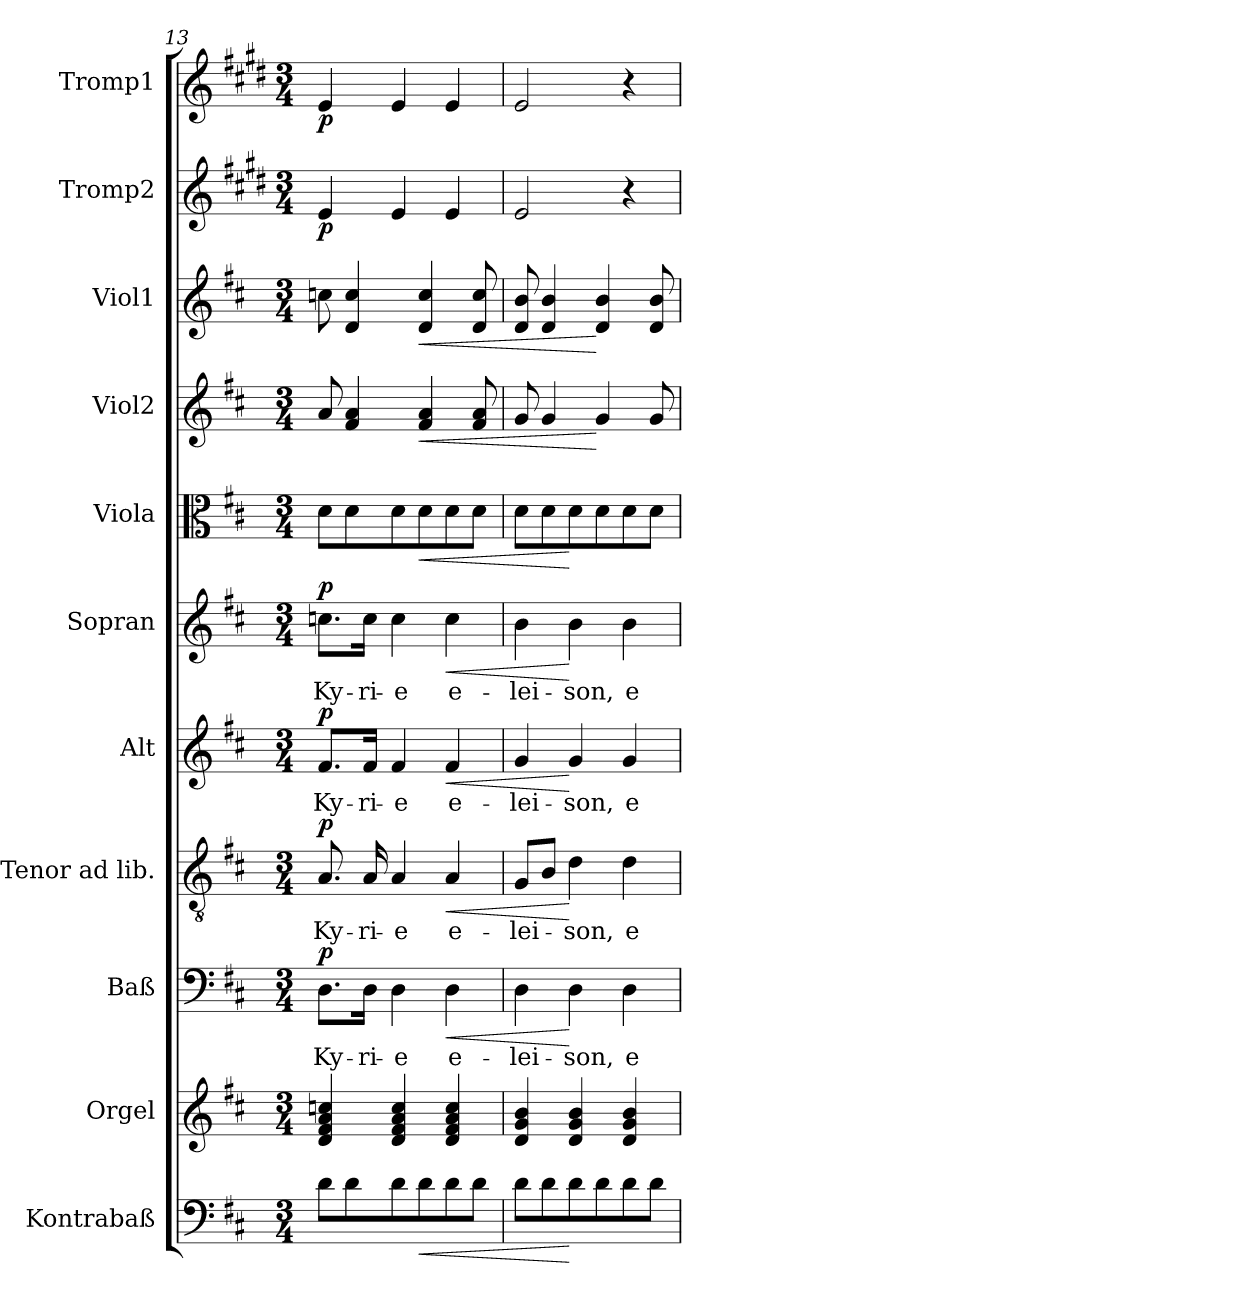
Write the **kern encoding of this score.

**kern	**dynam	**kern	**kern	**text	**dynam	**kern	**text	**dynam	**kern	**text	**dynam	**kern	**text	**dynam	**kern	**dynam	**kern	**dynam	**kern	**dynam	**kern	**dynam	**kern	**dynam
*part11	*part11	*part10	*part9	*part9	*part9	*part8	*part8	*part8	*part7	*part7	*part7	*part6	*part6	*part6	*part5	*part5	*part4	*part4	*part3	*part3	*part2	*part2	*part1	*part1
*staff11	*staff11	*staff10	*staff9	*staff9	*staff9	*staff8	*staff8	*staff8	*staff7	*staff7	*staff7	*staff6	*staff6	*staff6	*staff5	*staff5	*staff4	*staff4	*staff3	*staff3	*staff2	*staff2	*staff1	*staff1
*I"Kontrabaß	*	*I"Orgel	*I"Baß	*	*	*I"Tenor ad lib.	*	*	*I"Alt	*	*	*I"Sopran	*	*	*I"Viola	*	*I"Viol2	*	*I"Viol1	*	*I"Tromp2	*	*I"Tromp1	*
*	*	*	*	*	*	*	*	*	*	*	*	*	*	*	*I'Vla	*	*	*	*	*	*	*	*	*
!!LO:PB:g=z
*clefF4	*	*clefG2	*clefF4	*	*	*clefGv2	*	*	*clefG2	*	*	*clefG2	*	*	*clefC3	*	*clefG2	*	*clefG2	*	*clefG2	*	*clefG2	*
*ITrd7c12	*	*	*	*	*	*	*	*	*	*	*	*	*	*	*	*	*	*	*	*	*ITrd1c2	*	*ITrd1c2	*
*k[f#c#]	*	*k[f#c#]	*k[f#c#]	*	*	*k[f#c#]	*	*	*k[f#c#]	*	*	*k[f#c#]	*	*	*k[f#c#]	*	*k[f#c#]	*	*k[f#c#]	*	*k[f#c#]	*	*k[f#c#]	*
*D:	*	*D:	*D:	*	*	*D:	*	*	*D:	*	*	*D:	*	*	*D:	*	*D:	*	*D:	*	*D:	*	*D:	*
*M3/4	*	*M3/4	*M3/4	*	*	*M3/4	*	*	*M3/4	*	*	*M3/4	*	*	*M3/4	*	*M3/4	*	*M3/4	*	*M3/4	*	*M3/4	*
=13	=13	=13	=13	=13	=13	=13	=13	=13	=13	=13	=13	=13	=13	=13	=13	=13	=13	=13	=13	=13	=13	=13	=13	=13
!	!	!	!	!LO:LY:b	!LO:DY:a	!	!LO:LY:b	!LO:DY:a	!	!LO:LY:b	!LO:DY:a	!	!LO:LY:b	!LO:DY:a	!	!	!	!	!	!	!	!LO:DY:b	!	!LO:DY:b
8D\L	.	4d/ 4f#/ 4a/ 4ccn/	8.D\L	Ky-	p	8.A/	Ky-	p	8.f#/L	Ky-	p	8.ccn\L	Ky-	p	8d\L	.	8a/	.	8ccn\	.	4d/	p	4d/	p
8D\	.	.	.	.	.	.	.	.	.	.	.	.	.	.	8d\	.	4f#/ 4a/	.	4d/ 4cc/	.	.	.	.	.
!	!	!	!	!LO:LY:b	!	!	!LO:LY:b	!	!	!LO:LY:b	!	!	!LO:LY:b	!	!	!	!	!	!	!	!	!	!	!
.	.	.	16D\Jk	-ri-	.	16A/	-ri-	.	16f#/Jk	-ri-	.	16cc\Jk	-ri-	.	.	.	.	.	.	.	.	.	.	.
!	!	!	!	!LO:LY:b	!	!	!LO:LY:b	!	!	!LO:LY:b	!	!	!LO:LY:b	!	!	!	!	!	!	!	!	!	!	!
8D\	.	4d/ 4f#/ 4a/ 4cc/	4D\	-e	.	4A/	-e	.	4f#/	-e	.	4cc\	-e	.	8d\	.	.	.	.	.	4d/	.	4d/	.
!	!LO:HP:b	!	!	!	!	!	!	!	!	!	!	!	!	!	!	!LO:HP:b	!	!LO:HP:b	!	!LO:HP:b	!	!	!	!
8D\	<	.	.	.	.	.	.	.	.	.	.	.	.	.	8d\	<	4f#/ 4a/	<	4d/ 4cc/	<	.	.	.	.
!	!	!	!	!LO:LY:b	!LO:HP:b	!	!LO:LY:b	!LO:HP:b	!	!LO:LY:b	!LO:HP:b	!	!LO:LY:b	!LO:HP:b	!	!	!	!	!	!	!	!	!	!
8D\	.	4d/ 4f#/ 4a/ 4cc/	4D\	e-	<	4A/	e-	<	4f#/	e-	<	4cc\	e-	<	8d\	.	.	.	.	.	4d/	.	4d/	.
8D\J	.	.	.	.	.	.	.	.	.	.	.	.	.	.	8d\J	.	8f#/ 8a/	.	8d/ 8cc/	.	.	.	.	.
=14	=14	=14	=14	=14	=14	=14	=14	=14	=14	=14	=14	=14	=14	=14	=14	=14	=14	=14	=14	=14	=14	=14	=14	=14
!	!	!	!	!LO:LY:b	!	!	!LO:LY:b	!	!	!LO:LY:b	!	!	!LO:LY:b	!	!	!	!	!	!	!	!	!	!	!
8D\L	.	4d/ 4g/ 4b/	4D\	-lei-	.	8G/L	-lei-	.	4g/	-lei-	.	4b\	-lei-	.	8d\L	.	8g/	.	8d/ 8b/	.	2d/	.	2d/	.
8D\	.	.	.	.	.	8B/J	.	.	.	.	.	.	.	.	8d\	.	4g/	.	4d/ 4b/	.	.	.	.	.
!	!	!	!	!LO:LY:b	!	!	!LO:LY:b	!	!	!LO:LY:b	!	!	!LO:LY:b	!	!	!	!	!	!	!	!	!	!	!
8D\	[	4d/ 4g/ 4b/	4D\	-son,	[	4d\	-son,	[	4g/	-son,	[	4b\	-son,	[	8d\	[	.	.	.	.	.	.	.	.
8D\	.	.	.	.	.	.	.	.	.	.	.	.	.	.	8d\	.	4g/	[	4d/ 4b/	[	.	.	.	.
!	!	!	!	!LO:LY:b	!	!	!LO:LY:b	!	!	!LO:LY:b	!	!	!LO:LY:b	!	!	!	!	!	!	!	!	!	!	!
8D\	.	4d/ 4g/ 4b/	4D\	e-	.	4d\	e-	.	4g/	e-	.	4b\	e-	.	8d\	.	.	.	.	.	4r	.	4r	.
8D\J	.	.	.	.	.	.	.	.	.	.	.	.	.	.	8d\J	.	8g/	.	8d/ 8b/	.	.	.	.	.
=	=	=	=	=	=	=	=	=	=	=	=	=	=	=	=	=	=	=	=	=	=	=	=	=
*-	*-	*-	*-	*-	*-	*-	*-	*-	*-	*-	*-	*-	*-	*-	*-	*-	*-	*-	*-	*-	*-	*-	*-	*-
